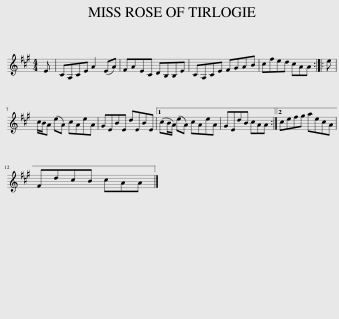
X:1
L:1/8
M:4/4
I:linebreak $
K:A
V:1 treble
V:1
 E | CA,CE A2 (EA) | FAEC DB,B,E | CA,CE FGAB | cfed cAA :: %5
 e |$ c/B/A (eA) cAeA | GEBE dEBE |1 (cB/A/) (eA) cAeA | GEdB cAA :|2 %10
 cefg aecA |$ FdcB cAA |] %12
